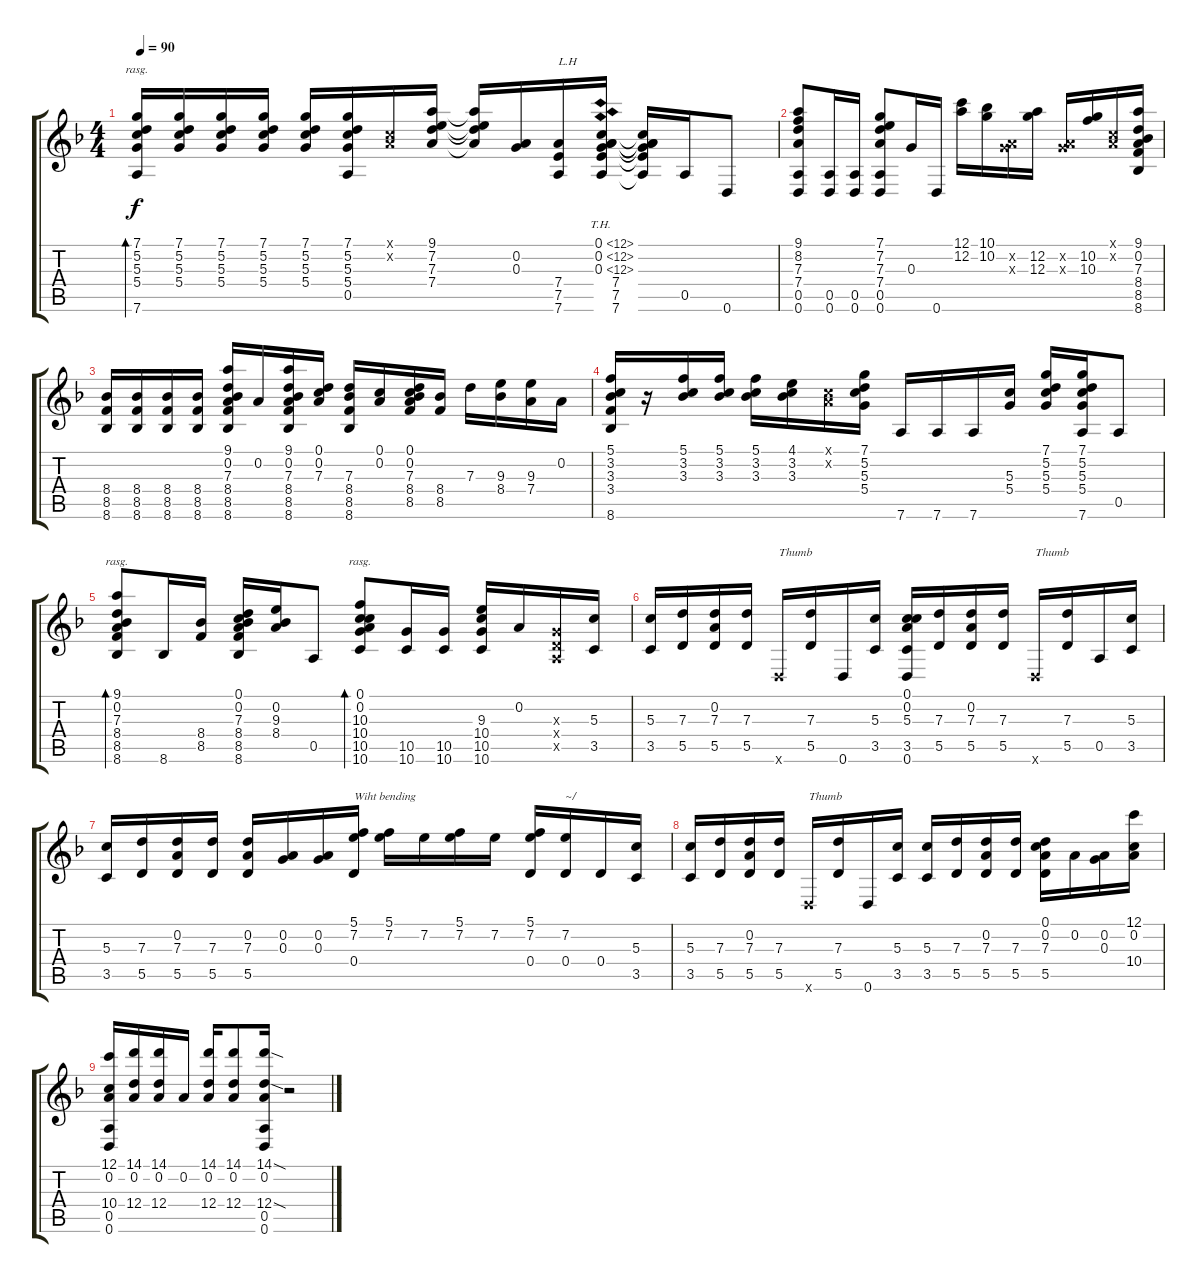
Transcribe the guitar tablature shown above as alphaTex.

\track "" {instrument acousticguitarsteel}
\staff {score tabs}
\tuning (C4 A3 G3 D3 A2 D2) {hide}
\ts (4 4)
\tempo 90
\clef g2
\ks f
(7.1 5.2 5.3 5.4 7.6).16{bd 240 rasg ii dy f} (7.1 5.2 5.3 5.4).16 (7.1 5.2 5.3 5.4).16 (7.1 5.2 5.3 5.4).16 (7.1 5.2 5.3 5.4).16 (7.1 5.2 5.3 5.4 0.5).16 (0.1{x} 0.2{x}).16 (9.1 7.2 7.3 7.4).16 (9.1{t} 7.2{t} 7.3{t} 7.4{t}).16 (0.2 0.3).16 (7.4 7.5 7.6).16{txt "L.H"} (0.1{th 12} 0.2{th 12} 0.3{th 12} 7.4 7.5 7.6).16 (0.1{t} 0.2{t} 0.3{t} 7.4{t} 7.5{t} 7.6{t}).16 0.5.16 0.6.8 |
(9.1 8.2 7.3 7.4 0.5 0.6).8 (0.5 0.6).16 (0.5 0.6).16 (7.1 7.2 7.3 7.4 0.5 0.6).8 0.3.16 0.6.16 (12.1 12.2).16 (10.1 10.2).16 (0.2{x} 0.3{x}).16 (12.2 12.3).16 (0.2{x} 0.3{x}).16 (10.2 10.3).16 (0.1{x} 0.2{x}).16 (9.1 0.2 7.3 8.4 8.5 8.6).16 |
(8.4 8.5 8.6).16 (8.4 8.5 8.6).16 (8.4 8.5 8.6).16 (8.4 8.5 8.6).16 (9.1 0.2 7.3 8.4 8.5 8.6).16 0.2.16 (9.1 0.2 7.3 8.4 8.5 8.6).16 (0.1 0.2 7.3).16 (7.3 8.4 8.5 8.6).16 (0.1 0.2).16 (0.1 0.2 7.3 8.4 8.5).16 (8.4 8.5).16 7.3.16 (9.3 8.4).16 (9.3 7.4).16 0.2.16 |
(5.1 3.2 3.3 3.4 8.6).16 r.16 (5.1 3.2 3.3).16 (5.1 3.2 3.3).16 (5.1 3.2 3.3).16 (4.1 3.2 3.3).16 (0.1{x} 0.2{x}).16 (7.1 5.2 5.3 5.4).16 7.6.16 7.6.16 7.6.16 (5.3 5.4).16 (7.1 5.2 5.3 5.4).16 (7.1 5.2 5.3 5.4 7.6).16 0.5.8 |
(9.1 0.2 7.3 8.4 8.5 8.6).8{bd 120 rasg ii} 8.6.16 (8.4 8.5).16 (0.1 0.2 7.3 8.4 8.5 8.6).16 (0.2 9.3 8.4).16 0.5.8 (0.1 0.2 10.3 10.4 10.5 10.6).8{bd 120 rasg ii} (10.5 10.6).16 (10.5 10.6).16 (9.3 10.4 10.5 10.6).16 0.2.16 (0.3{x} 0.4{x} 0.5{x}).16 (5.3 3.5).16 |
(5.3 3.5).16 (7.3 5.5).16 (0.2 7.3 5.5).16 (7.3 5.5).16 0.6{x}.16{txt "Thumb"} (7.3 5.5).16 0.6.16 (5.3 3.5).16 (0.1 0.2 5.3 3.5 0.6).16 (7.3 5.5).16 (0.2 7.3 5.5).16 (7.3 5.5).16 0.6{x}.16{txt "Thumb"} (7.3 5.5).16 0.5.16 (5.3 3.5).16 |
(5.3 3.5).16 (7.3 5.5).16 (0.2 7.3 5.5).16 (7.3 5.5).16 (0.2 7.3 5.5).16 (0.2 0.3).16 (0.2 0.3).16 (5.1 7.2 0.4).16{txt "Wiht bending"} (5.1 7.2).16 7.2.16 (5.1 7.2).16 7.2.16 (5.1 7.2 0.4).16 (7.2 0.4).16{txt "~/"} 0.4.16 (5.3 3.5).16 |
(5.3 3.5).16 (7.3 5.5).16 (0.2 7.3 5.5).16 (7.3 5.5).16 0.6{x}.16{txt "Thumb"} (7.3 5.5).16 0.6.16 (5.3 3.5).16 (5.3 3.5).16 (7.3 5.5).16 (0.2 7.3 5.5).16 (7.3 5.5).16 (0.1 0.2 7.3 5.5).16 0.2.16 (0.2 0.3).16 (12.1 0.2 10.4).16 |
(12.1 0.2 10.4 0.5 0.6).16 (14.1 0.2 12.4).16 (14.1 0.2 12.4).16 0.2.16 (14.1 0.2 12.4).16 (14.1 0.2 12.4).8 (14.1{sod} 0.2 12.4{sod} 0.5 0.6).16 r.2
